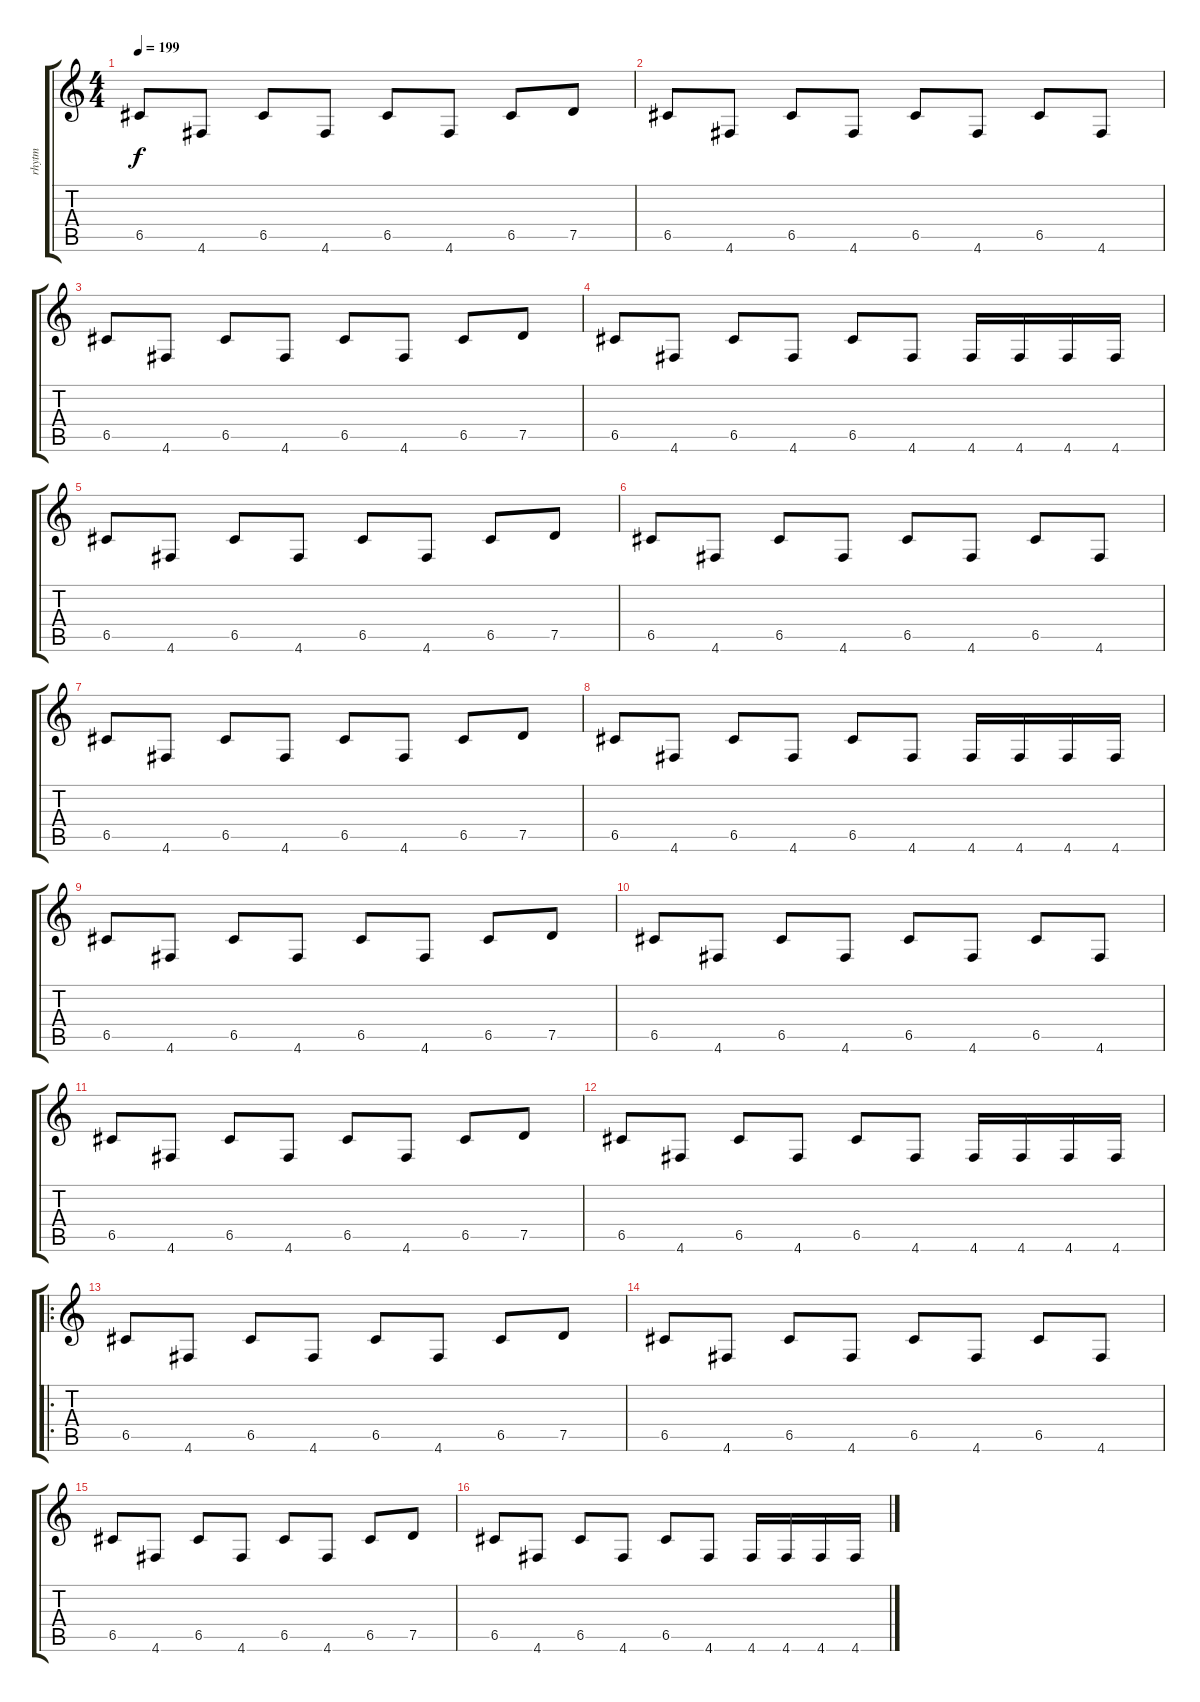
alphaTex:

\track ("rhytm" "rhytm") {instrument distortionguitar}
\staff {score tabs}
\tuning (D4 A3 F3 C3 G2 D2) {hide}
\ts (4 4)
\tempo 199
\clef g2
\ks c
6.5.8{dy f} 4.6.8 6.5.8 4.6.8 6.5.8 4.6.8 6.5.8 7.5.8 |
6.5.8 4.6.8 6.5.8 4.6.8 6.5.8 4.6.8 6.5.8 4.6.8 |
6.5.8 4.6.8 6.5.8 4.6.8 6.5.8 4.6.8 6.5.8 7.5.8 |
6.5.8 4.6.8 6.5.8 4.6.8 6.5.8 4.6.8 4.6.16 4.6.16 4.6.16 4.6.16 |
6.5.8 4.6.8 6.5.8 4.6.8 6.5.8 4.6.8 6.5.8 7.5.8 |
6.5.8 4.6.8 6.5.8 4.6.8 6.5.8 4.6.8 6.5.8 4.6.8 |
6.5.8 4.6.8 6.5.8 4.6.8 6.5.8 4.6.8 6.5.8 7.5.8 |
6.5.8 4.6.8 6.5.8 4.6.8 6.5.8 4.6.8 4.6.16 4.6.16 4.6.16 4.6.16 |
6.5.8 4.6.8 6.5.8 4.6.8 6.5.8 4.6.8 6.5.8 7.5.8 |
6.5.8 4.6.8 6.5.8 4.6.8 6.5.8 4.6.8 6.5.8 4.6.8 |
6.5.8 4.6.8 6.5.8 4.6.8 6.5.8 4.6.8 6.5.8 7.5.8 |
6.5.8 4.6.8 6.5.8 4.6.8 6.5.8 4.6.8 4.6.16 4.6.16 4.6.16 4.6.16 |
\ro
6.5.8 4.6.8 6.5.8 4.6.8 6.5.8 4.6.8 6.5.8 7.5.8 |
6.5.8 4.6.8 6.5.8 4.6.8 6.5.8 4.6.8 6.5.8 4.6.8 |
6.5.8 4.6.8 6.5.8 4.6.8 6.5.8 4.6.8 6.5.8 7.5.8 |
6.5.8 4.6.8 6.5.8 4.6.8 6.5.8 4.6.8 4.6.16 4.6.16 4.6.16 4.6.16
